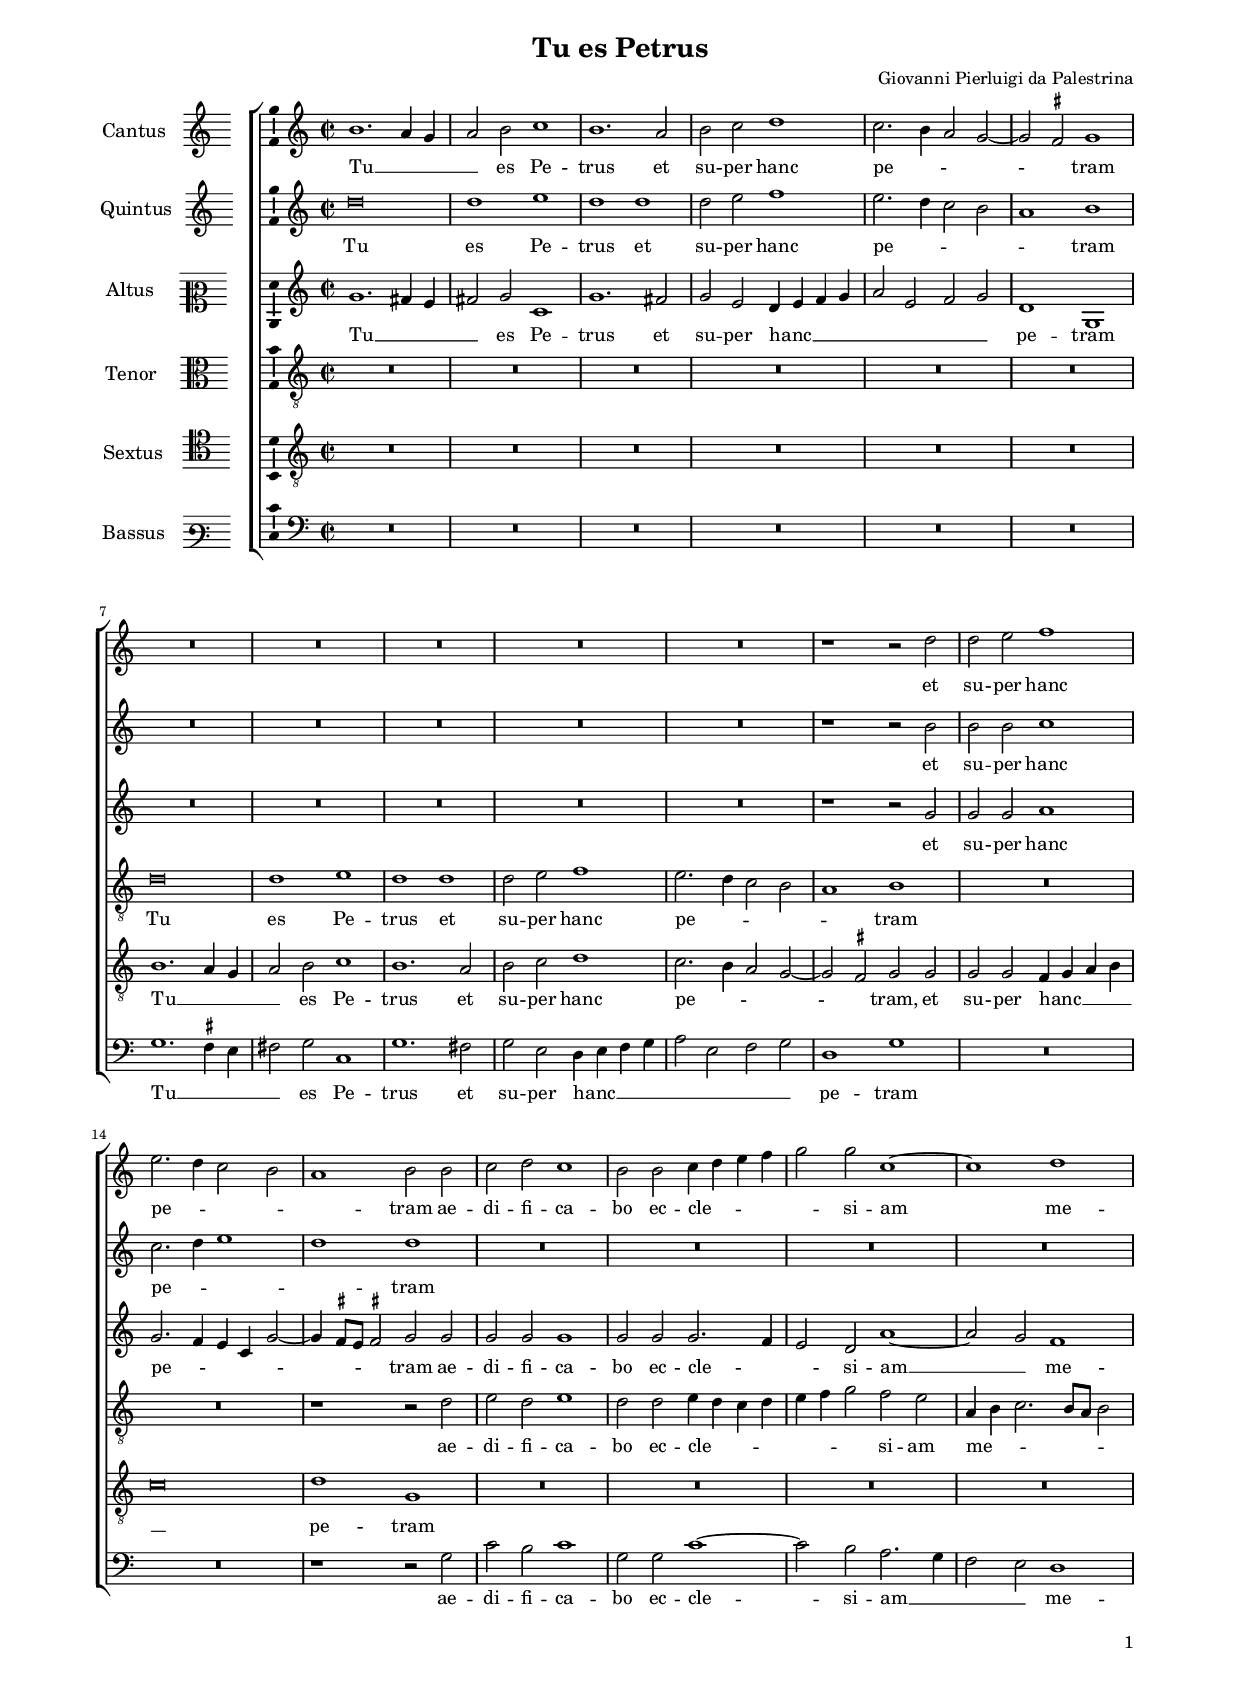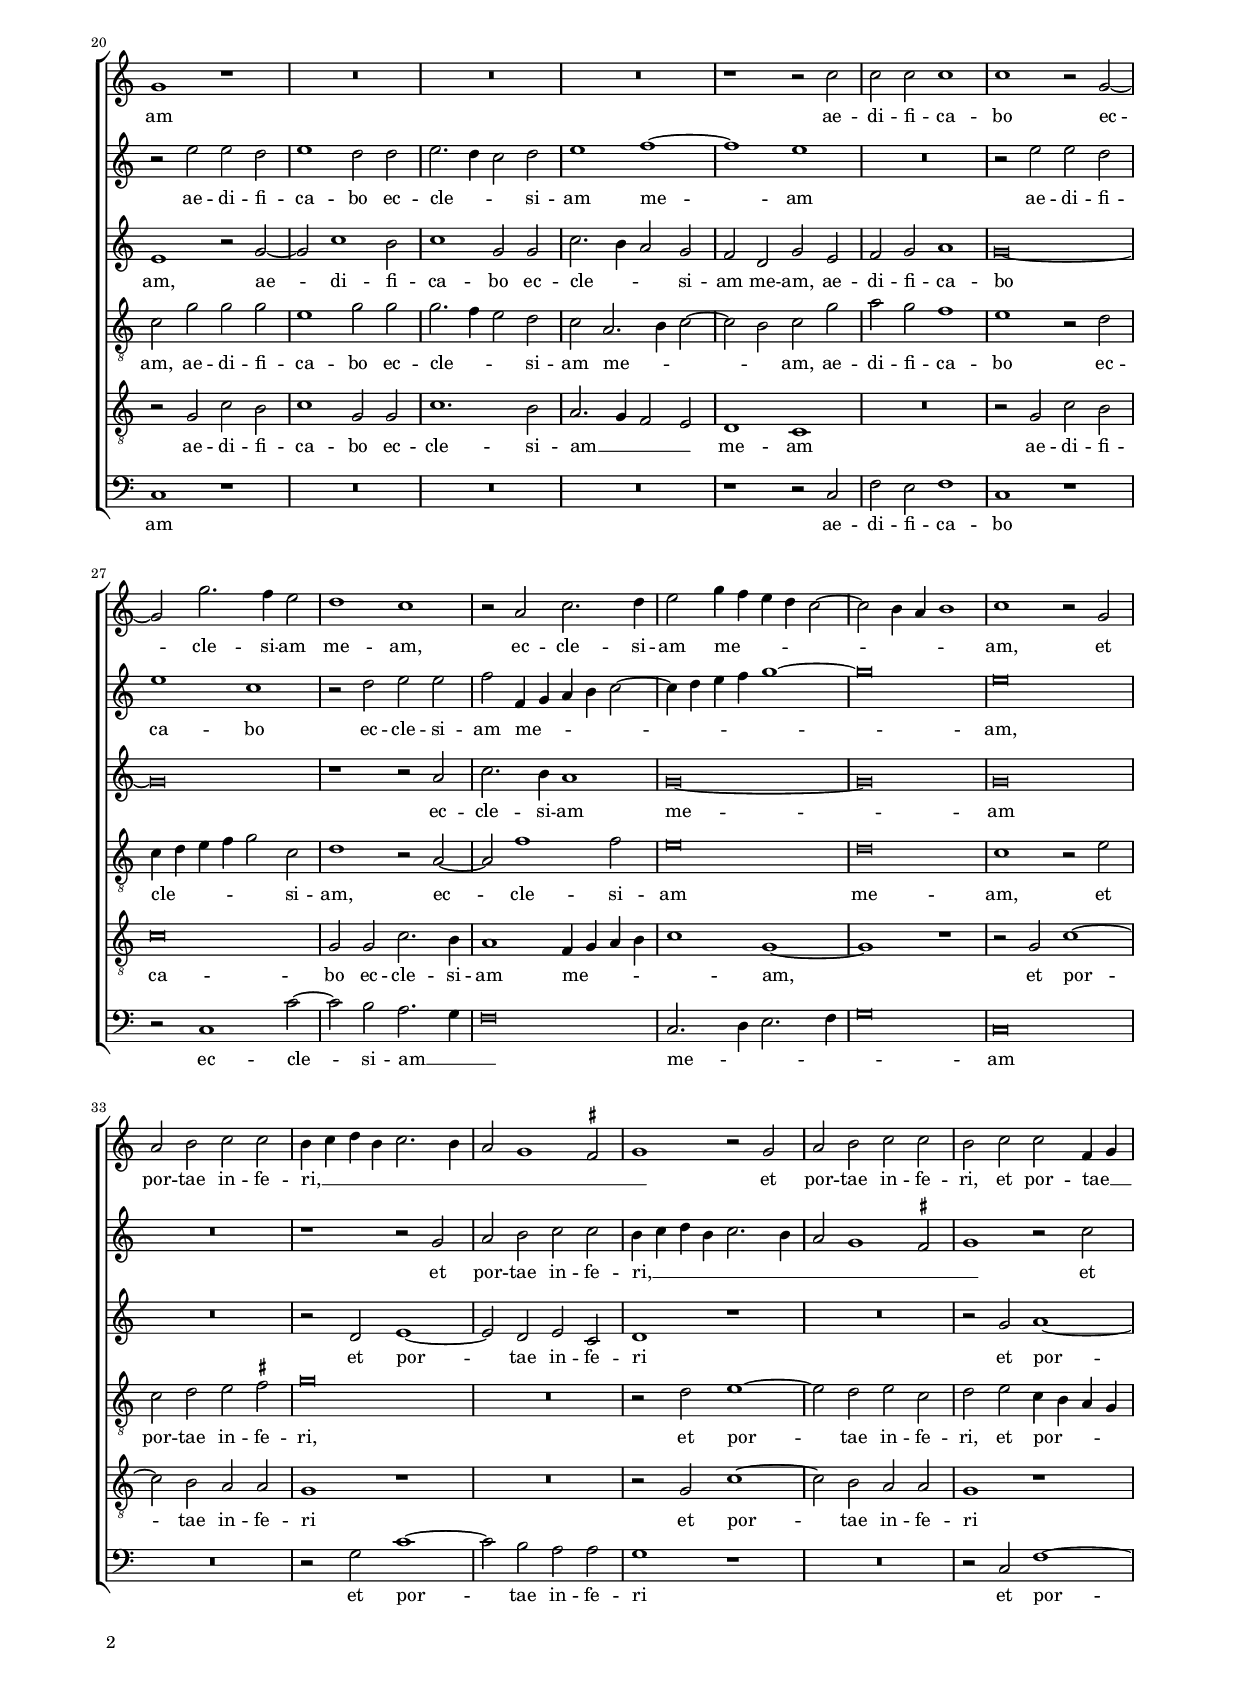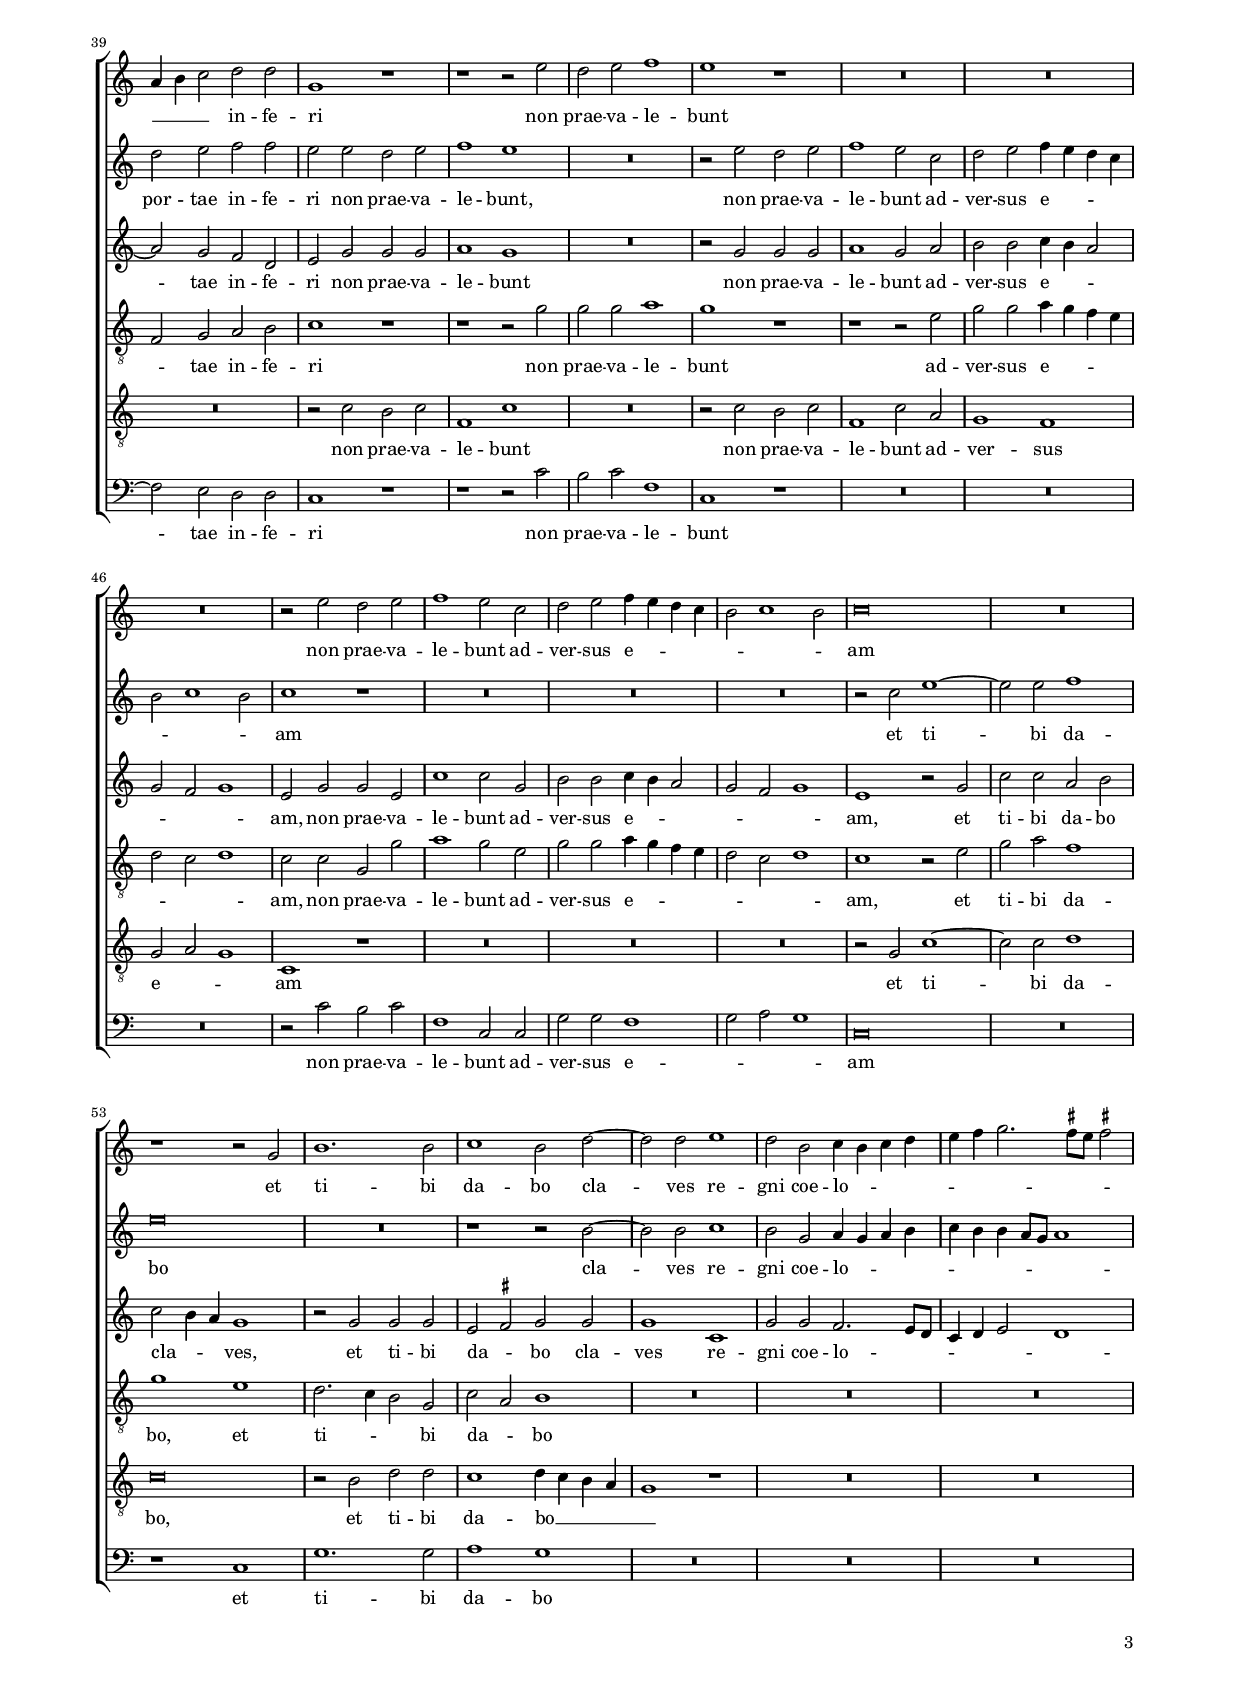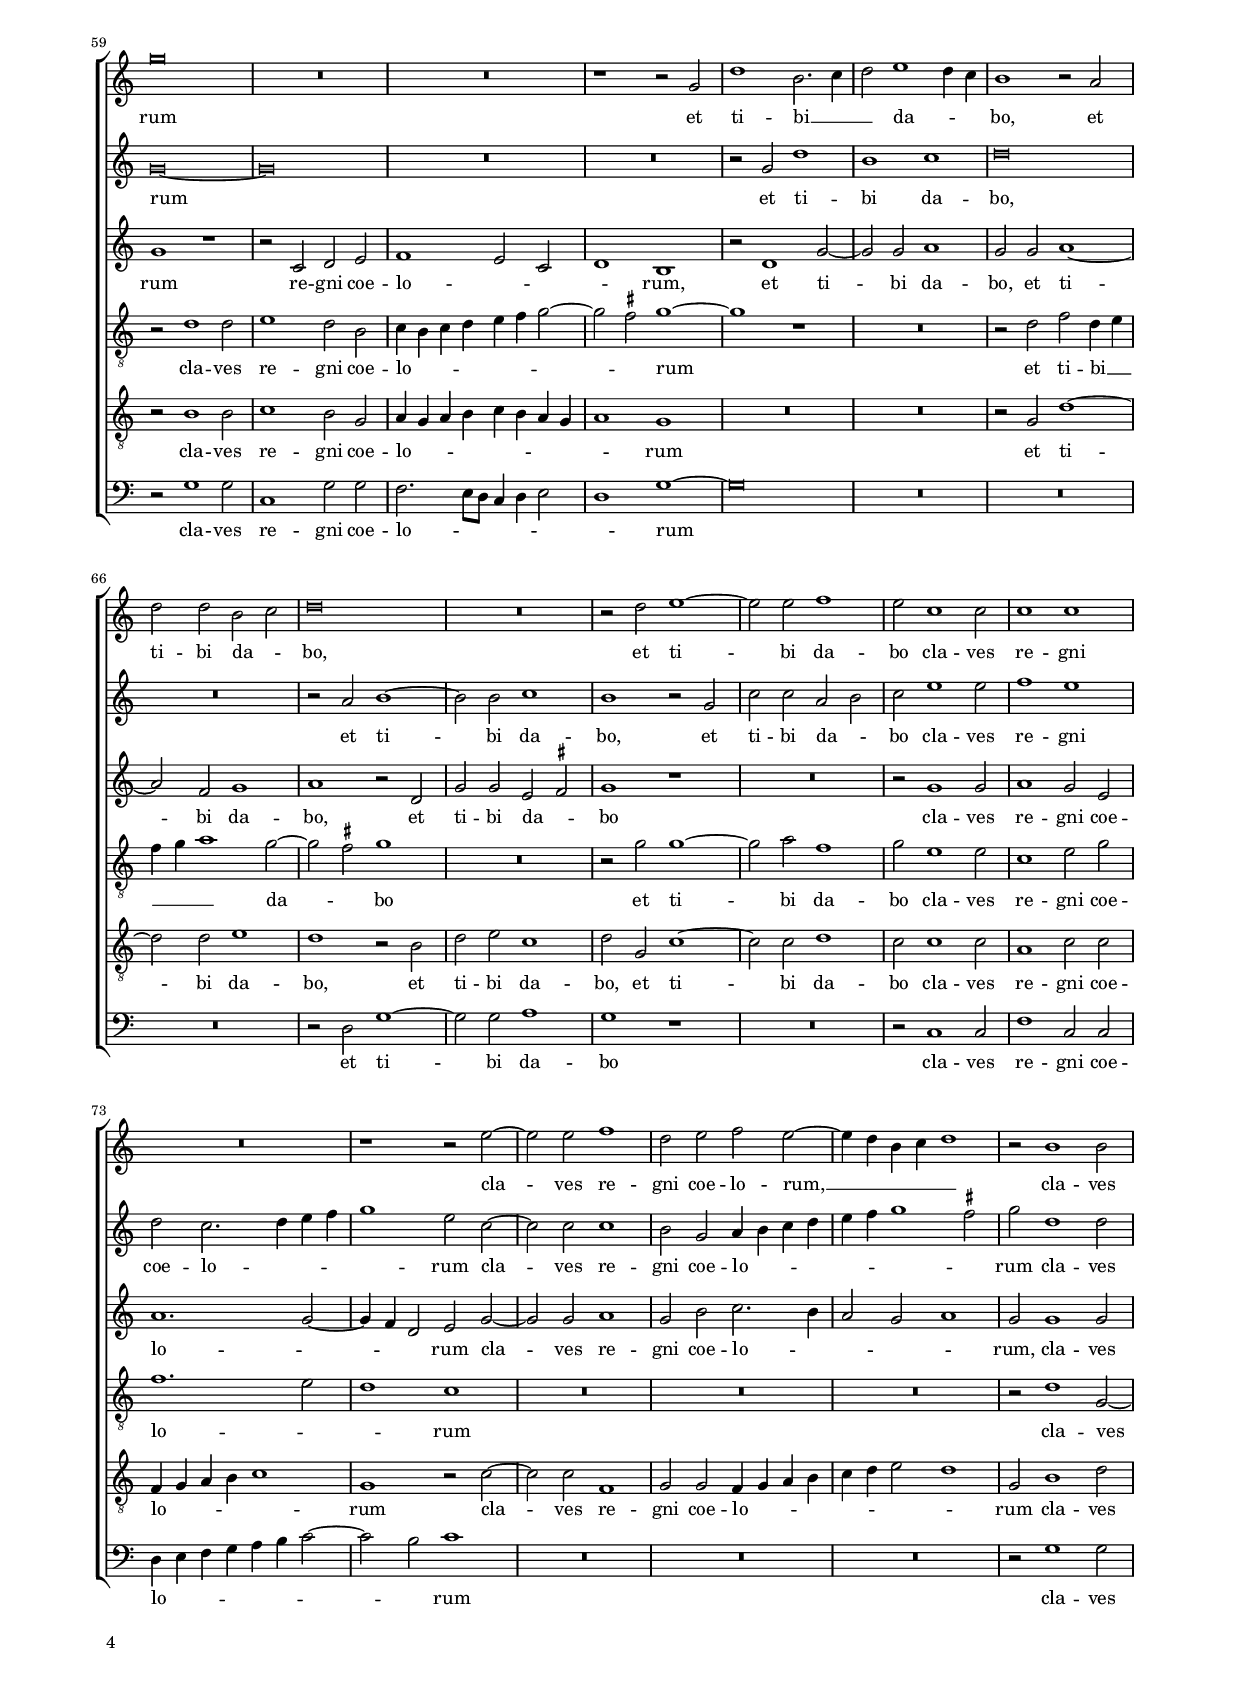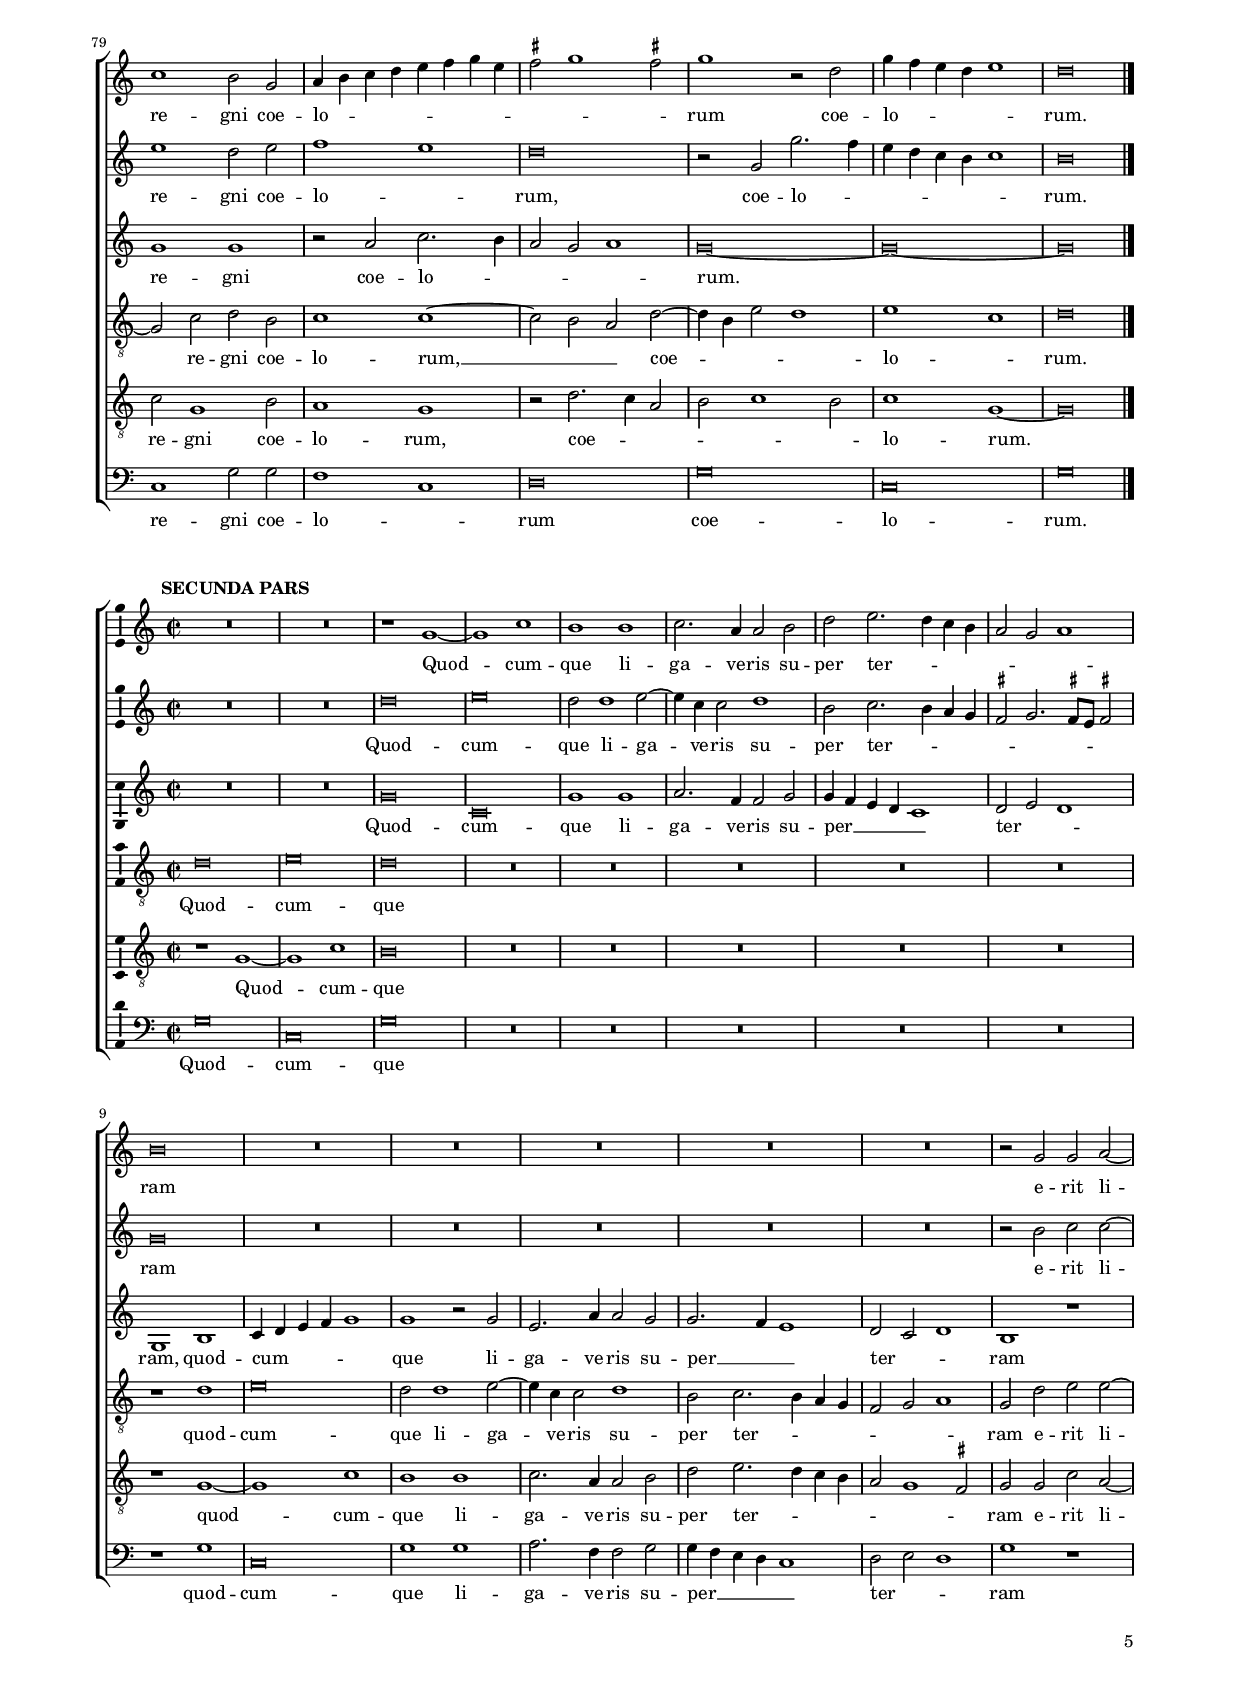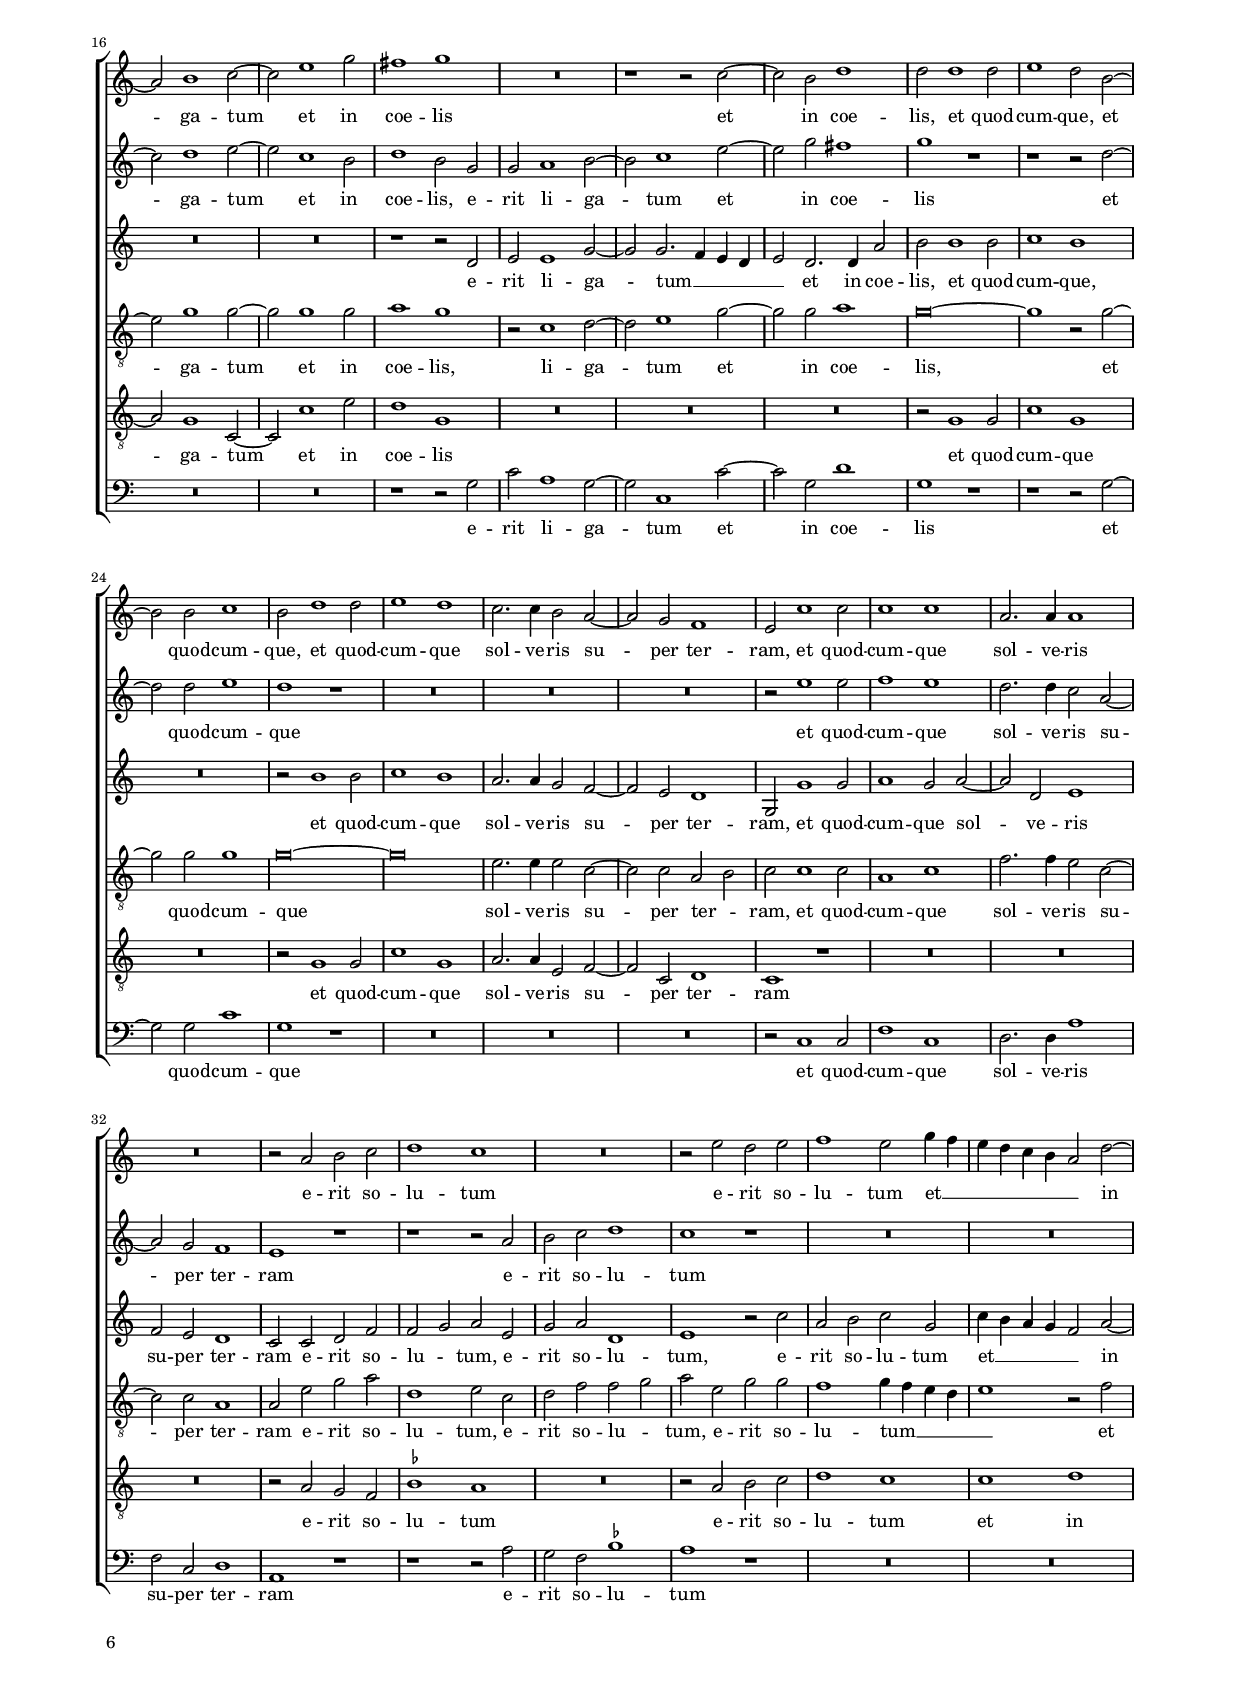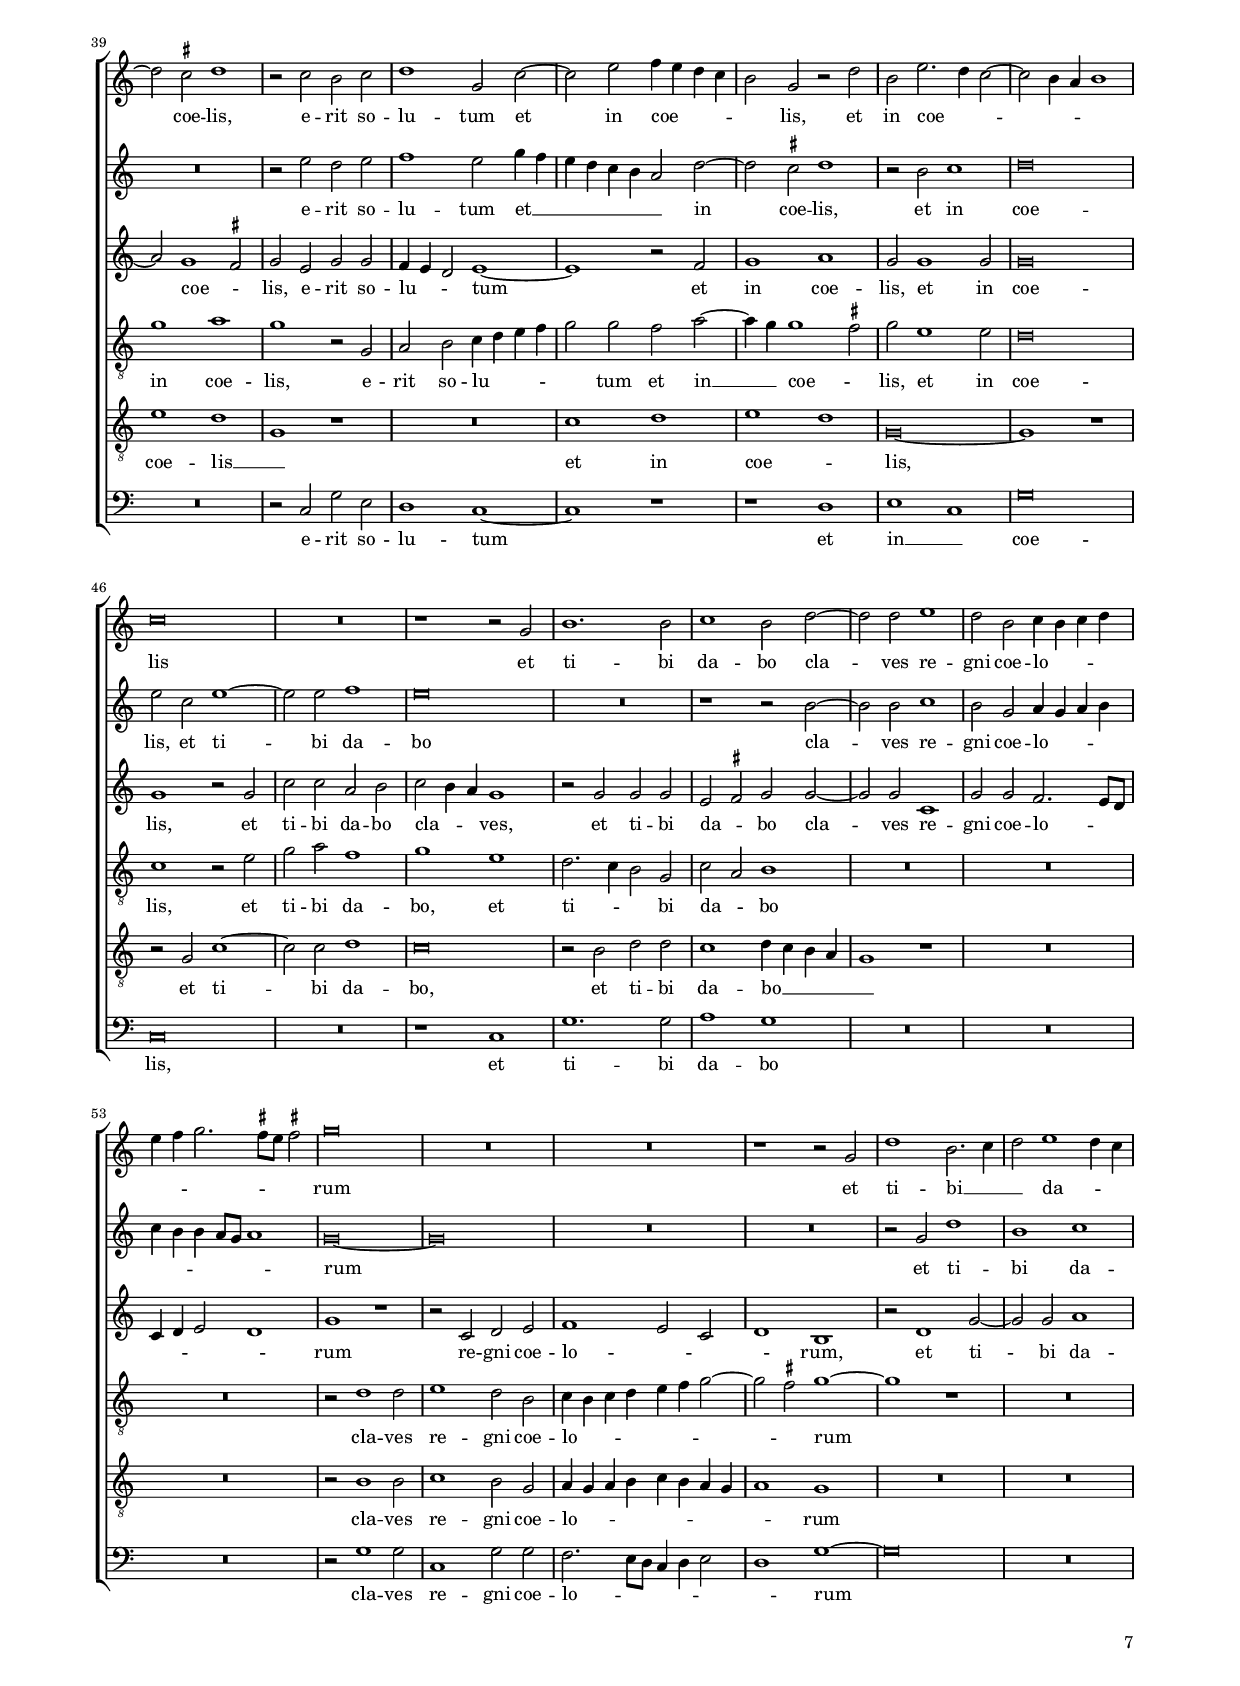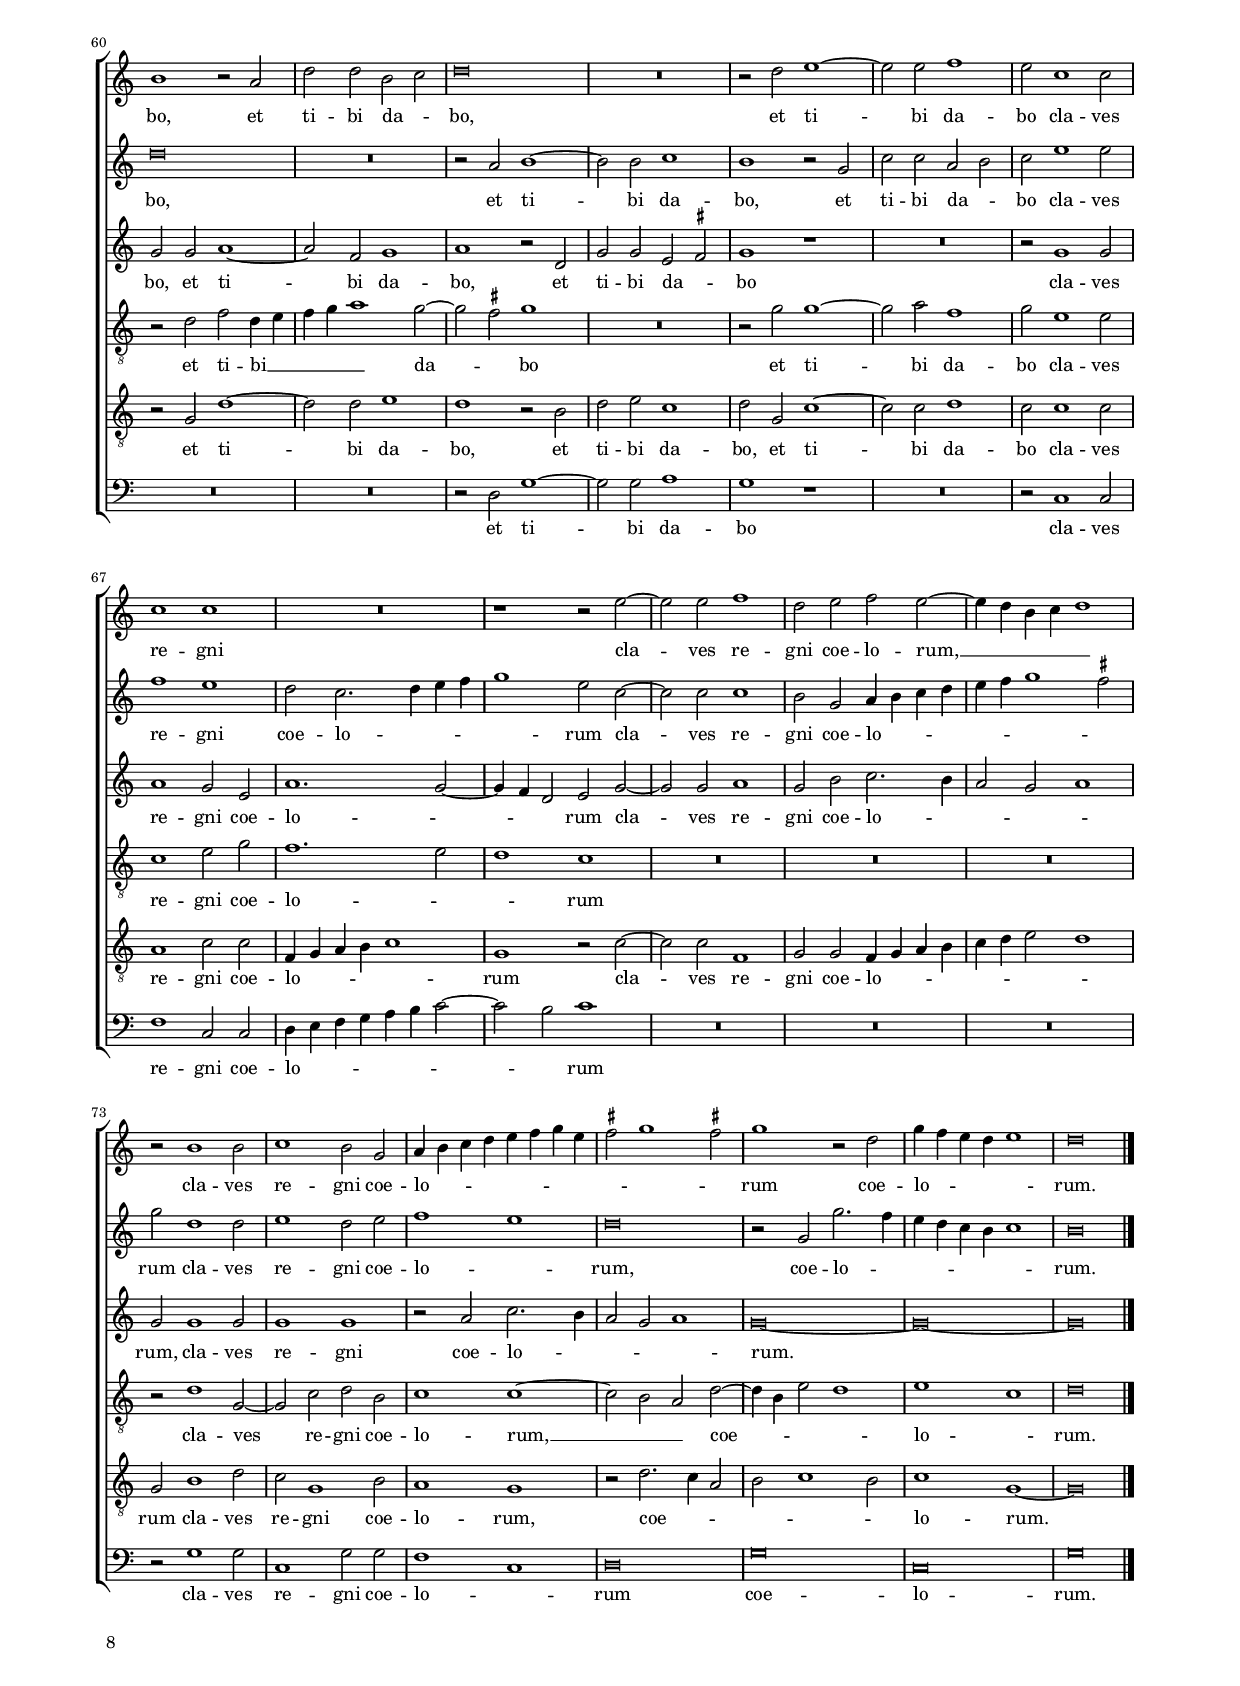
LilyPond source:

\header
{
  title="Tu es Petrus"
  composer="Giovanni Pierluigi da Palestrina"
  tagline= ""
}

\version "2.24.2"
\language deutsch
#(set-global-staff-size 15)
% #(set-default-paper-size "letter")
#(ly:set-option 'point-and-click #f)


	ficta = { \once \set suggestAccidentals = ##t }
	
	forget = #(define-music-function (music) (ly:music?) #{
		\accidentalStyle forget
		$music
		\accidentalStyle default
		#})


\paper
	{
	top-margin = 1.4 \cm
	bottom-margin = 0.9 \cm
	left-margin = 1.8 \cm
	right-margin = 1.8 \cm
	ragged-bottom = ##f
	ragged-last-bottom = ##f
	print-page-number = ##f
	score-system-spacing = #'((basic-distance . 16) (minimum-distance . 13) (padding . 4) (strechability . 250))
	system-system-spacing = #'((basic-distance . 16) (minimum-distance . 13) (padding . 4) (strechability . 250))
	oddFooterMarkup=\markup   \fill-line { "" \fromproperty #'page:page-number-string }
	evenFooterMarkup=\markup  \fill-line { \fromproperty #'page:page-number-string "" }
	last-bottom-spacing = #'((basic-distance . 12) (minimum-distance . 7) (padding . 4))
	systems-per-page = 3
%	page-count = 6
%	min-systems-per-page = 3
	}

global = {
	\key c \major
	\time 2/2 \set Score.measureLength = #(ly:make-moment 2/1)
	\set Score.tempoHideNote = ##t
	\tempo 2 = 90
	\skip 1*2*84 \bar "|."
	}


incipitcantus = \markup { \score {
	{
	\set Staff.instrumentName = \markup { \fontsize #1 "Cantus" }
	\key c \major
	\clef violin
	s4 \bar ""
	}
	\layout  {
	raggedright = ##t
	indent = 1.6 \cm
	line-width = 2.4 \cm
	\context { \Staff \remove Time_signature_engraver }
	\override Staff.Clef.Y-extent = #'(0 . 0)
	}} \hspace #1 }


incipitsextus = \markup { \score {
	{
	\set Staff.instrumentName = \markup { \fontsize #1 "Quintus" }
	\key c \major
	\clef violin
	s4 \bar ""
	}
	\layout  {
	raggedright = ##t
	indent = 1.6 \cm
	line-width = 2.4 \cm
	\context { \Staff \remove Time_signature_engraver }
	\override Staff.Clef.Y-extent = #'(0 . 0)
	}} \hspace #1 }
	 
	 
incipitaltus = \markup { \score {
	{
	\set Staff.instrumentName = \markup { \fontsize #1 "Altus" }
	\key c \major
	\clef mezzosoprano
	s4 \bar ""
	}
	\layout  {
	raggedright = ##t
	indent = 1.6 \cm
	line-width = 2.4 \cm
	\context { \Staff \remove Time_signature_engraver }
	\override Staff.Clef.Y-extent = #'(0 . 0)
	}} \hspace #1 }


incipittenor = \markup { \score {
	{
	\set Staff.instrumentName = \markup { \fontsize #1 "Tenor" }
	\key c \major
	\clef alto
	s4 \bar ""
	}
	\layout  {
	raggedright = ##t
	indent = 1.6 \cm
	line-width = 2.4 \cm
	\context { \Staff \remove Time_signature_engraver }
	\override Staff.Clef.Y-extent = #'(0 . 0)
	}} \hspace #1 }
	 
	 
incipitquintus = \markup { \score {
	{
	\set Staff.instrumentName = \markup { \fontsize #1 "Sextus" }
	\key c \major
	\clef tenor
	s4 \bar ""
	}
	\layout  {
	raggedright = ##t
	indent = 1.6 \cm
	line-width = 2.4 \cm
	\context { \Staff \remove Time_signature_engraver }
	\override Staff.Clef.Y-extent = #'(0 . 0)
	}} \hspace #1 }
	 
	 
incipitbassus = \markup { \score {
	{
	\set Staff.instrumentName = \markup { \fontsize #1 "Bassus" }
	\key c \major
	\clef varbaritone
	s4 \bar ""
	}
	\layout  {
	raggedright = ##t
	indent = 1.6 \cm
	line-width = 2.4 \cm
	\context { \Staff \remove Time_signature_engraver }
	\override Staff.Clef.Y-extent = #'(0 . 0)
	}} \hspace #1 }


cantus =  \relative c''
	{
	h1. a4 g
	a2 h c1
	h1. a2
	h2 c d1
%5
	c2. h4 a2 g~ |
	g2 \ficta fis g1
	R\breve
	R\breve
	R\breve
%10
	R\breve |
	R\breve
	r1 r2 d'
	d2 e f1
	e2. d4 c2 h
%15
	a1 h2 h |
	c2 d c1
	h2 h c4 d e f
	g2 g c,1~
	c1 d
%20
	g,1 r |
	R\breve
	R\breve
	R\breve
	r1 r2 c
%25
	c2 c c1 |
	c1 r2 g~
	g2 g'2. f4 e2
	d1 c
	r2 a c2. d4
%30
	e2 g4 f e d c2~ |
	c2 h4 a h1
	c1 r2 g
	a2 h c c
	h4 c d h c2. h4
%35
	a2 g1 \ficta fis2 |
	g1 r2 g
	a2 h c c
	h2 c c f,4 g
	a4 h c2 d d
%40
	g,1 r |
	r1 r2 e'
	d2 e f1
	e1 r
	R\breve
%45
	R\breve |
	R\breve
	r2 e d e
	f1 e2 c
	d2 e f4 e d c
%50
	h2 c1 h2 |
	c\breve
	R\breve
	r1 r2 g
	h1. h2
%55
	c1 h2 d~ |
	d2 d e1
	d2 h c4 h c d
	e4 f g2. \ficta fis8 e \ficta fis!2
	g\breve
%60
	R\breve |
	R\breve
	r1 r2 g,
	d'1 h2. c4
	d2 e1 d4 c
%65
	h1 r2 a |
	d2 d h c
	d\breve
	R\breve
	r2 d e1~
%70
	e2 e f1 |
	e2 c1 c2
	c1 c
	R\breve
	r1 r2 e~
%75
	e2 e f1 |
	d2 e f e~
	e4 d h c d1
	r2 h1 h2
	c1 h2 g
%80
	a4 h c d e f g e |
	\ficta fis2 g1 \ficta fis!2
	g1 r2 d
	g4 f e d e1
	d\breve |
	}


sextus = \relative c''
	{
	d\breve
	d1 e
	d1 d
	d2 e f1
%5
	e2. d4 c2 h |
	a1 h
	R\breve
	R\breve
	R\breve
%10
	R\breve |
	R\breve
	r1 r2 h
	h2 h c1
	c2. d4 e1
%15
	d1 d |
	R\breve
	R\breve
	R\breve
	R\breve
%20
	r2 e e d |
	e1 d2 d
	e2. d4 c2 d
	e1 f~
	f1 e
%25
	R\breve |
	r2 e e d
	e1 c
	r2 d e e
	f2 f,4 g a h c2~
%30
	c4 d e f g1~ |
	g\breve
	e\breve	
	R\breve
	r1 r2 g,
%35
	a2 h c c |
	h4 c d h c2. h4
	a2 g1 \ficta fis2
	g1 r2 c
	d2 e f f
%40
	e2 e d e |
	f1 e
	R\breve
	r2 e d e
	f1 e2 c
%45
	d2 e f4 e d c |
	h2 c1 h2
	c1 r
	R\breve
	R\breve
%50
	R\breve |
	r2 c e1~
	e2 e f1
	e\breve
	R\breve
%55
	r1 r2 h~ |
	h2 h c1
	h2 g a4 g a h
	c4 h h a8 g a1
	g\breve~
%60
	g\breve |
	R\breve
	R\breve
	r2 g d'1
	h1 c
%65
	d\breve |
	R\breve
	r2 a h1~
	h2 h c1
	h1 r2 g
%70
	c2 c a h |
	c2 e1 e2
	f1 e
	d2 c2. d4 e f
	g1 e2 c~
%75
	c2 c c1 |
	h2 g a4 h c d
	e4 f g1 \ficta fis2
	g2 d1 d2
	e1 d2 e
%80
	f1 e |
	d\breve
	r2 g, g'2. f4
	e4 d c h c1
	h\breve |
	}


altus =  \relative c'
	{
	g'1. fis4 e
	fis2 g c,1
	g'1. fis2
	g2 e d4 e f g
%5
	a2 e f g |
	d1 g,
	R\breve
	R\breve
	R\breve
%10
	R\breve |
	R\breve
	r1 r2 g'
	g2 g a1
	g2. f4 e c g'2~
%15
	g4 \ficta fis8 e \ficta fis!2 g g |
	g2 g g1
	g2 g g2. f4
	e2 d a'1~
	a2 g f1
%20
	e1 r2 g~ |
	g2 c1 h2
	c1 g2 g
	c2. h4 a2 g
	f2 d g e
%25
	f2 g a1 |
	g\breve~
	g\breve
	r1 r2 a
	c2. h4 a1
%30
	g\breve~ |
	g\breve
	g\breve
	R\breve
	r2 d e1~
%35
	e2 d e c |
	d1 r
	R\breve
	r2 g a1~
	a2 g f d
%40
	e2 g g g |
	a1 g
	R\breve
	r2 g g g
	a1 g2 a
%45
	h2 h c4 h a2 |
	g2 f g1
	e2 g g e
	c'1 c2 g
	h2 h c4 h a2
%50
	g2 f g1 |
	e1 r2 g
	c2 c a h
	c2 h4 a g1
	r2 g g g
%55
	e2 \ficta fis g2 g |
	g1 c,
	g'2 g f2. e8 d
	c4 d e2 d1
	g1 r
%60
	r2 c, d e |
	f1 e2 c
	d1 h
	r2 d1 g2~
	g2 g a1
%65
	g2 g a1~ |
	a2 f g1
	a1 r2 d,
	g2 g e \ficta fis
	g1 r
%70
	R\breve |
	r2 g1 g2
	a1 g2 e
	a1. g2~
	g4 f d2 e g~
%75
	g2 g a1 |
	g2 h c2. h4
	a2 g a1
	g2 g1 g2
	g1 g
%80
	r2 a c2. h4 |
	a2 g a1
	g\breve~
	g\breve~
	g\breve |
	}


tenor =  \relative c'
	{
	R\breve
	R\breve
	R\breve
	R\breve
%5
	R\breve |
	R\breve
	d\breve
	d1 e
	d1 d
%10
	d2 e f1 |
	e2. d4 c2 h
	a1 h
	R\breve
	R\breve
%15
	r1 r2 d |
	e2 d e1
	d2 d e4 d c d
	e4 f g2 f e
	a,4 h c2. h8 a h2
%20
	c2 g' g g |
	e1 g2 g
	g2. f4 e2 d
	c2 a2. h4 c2~
	c2 h c g'
%25
	a2 g f1 |
	e1 r2 d
	c4 d e f g2 c,
	d1 r2 a~
	a2 f'1 f2
%30
	e\breve |
	d\breve
	c1 r2 e
	c2 d e \ficta fis
	g\breve
%35
	R\breve |
	r2 d e1~
	e2 d e c
	d2 e c4 h a g
	f2 g a h
%40
	c1 r |
	r1 r2 g'
	g2 g a1
	g1 r
	r1 r2 e
%45
	g2 g a4 g f e |
	d2 c d1
	c2 c g g'
	a1 g2 e
	g2 g a4 g f e
%50
	d2 c d1 |
	c1 r2 e
	g2 a f1
	g1 e
	d2. c4 h2 g
%55
	c2 a h1 |
	R\breve
	R\breve
	R\breve
	r2 d1 d2
%60
	e1 d2 h |
	c4 h c d e f g2~
	g2 \ficta fis g1~
	g1 r
	R\breve
%65
	r2 d f d4 e |
	f4 g a1 g2~
	g2 \ficta fis g1
	R\breve
	r2 g g1~
%70
	g2 a f1 |
	g2 e1 e2
	c1 e2 g
	f1. e2
	d1 c
%75
	R\breve |
	R\breve
	R\breve
	r2 d1 g,2~
	g2 c d h
%80
	c1 c~ |
	c2 h a d~
	d4 h e2 d1
	e1 c
	d\breve |
	}


quintus  =  \relative c'
	{
	R\breve
	R\breve
	R\breve
	R\breve
%5
	R\breve |
	R\breve
	h1. a4 g
	a2 h c1
	h1. a2
%10
	h2 c d1 |
	c2. h4 a2 g~
	g2 \ficta fis g g
	g2 g f4 g a h
	c\breve
%15
	d1 g, |
	R\breve
	R\breve
	R\breve
	R\breve
%20
	r2 g c h |
	c1 g2 g
	c1. h2
	a2. g4 f2 e
	d1 c
%25
	R\breve |
	r2 g' c h
	c\breve
	g2 g c2. h4
	a1 f4 g a h
%30
	c1 g~ |
	g1 r
	r2 g c1~
	c2 h a a
	g1 r
%35
	R\breve |
	r2 g c1~
	c2 h a a
	g1 r
	R\breve
%40
	r2 c h c |
	f,1 c'
	R\breve
	r2 c h c
	f,1 c'2 a
%45
	g1 f |
	g2 a g1
	c,1 r
	R\breve
	R\breve
%50
	R\breve |
	r2 g' c1~
	c2 c d1
	c\breve
	r2 h d d
%55
	c1 d4 c h a |
	g1 r
	R\breve
	R\breve
	r2 h1 h2
%60
	c1 h2 g |
	a4 g a h c h a g
	a1 g
	R\breve
	R\breve
%65
	r2 g d'1~ |
	d2 d e1
	d1 r2 h
	d2 e c1
	d2 g, c1~
%70
	c2 c d1 |
	c2 c1 c2
	a1 c2 c
	f,4 g a h c1
	g1 r2 c~
%75
	c2 c f,1 |
	g2 g f4 g a h
	c4 d e2 d1
	g,2 h1 d2
	c2 g1 h2
%80
	a1 g |
	r2 d'2. c4 a2
	h2 c1 h2
	c1 g~
	g\breve |
	}


bassus  =  \relative c
	{
	R\breve
	R\breve
	R\breve
	R\breve
%5
	R\breve |
	R\breve
	g'1. \ficta fis4 e
	fis2 g c,1
	g'1. fis2
%10
	g2 e d4 e f g |
	a2 e f g
	d1 g
	R\breve
	R\breve
%15
	r1 r2 g |
	c2 h c1
	g2 g c1~
	c2 h a2. g4
	f2 e d1
%20
	c1 r |
	R\breve
	R\breve
	R\breve
	r1 r2 c
%25
	f2 e f1 |
	c1 r
	r2 c1 c'2~
	c2 h a2. g4
	f\breve
%30
	c2. d4 e2. f4 |
	g\breve
	c,\breve
	R\breve
	r2 g' c1~
%35
	c2 h a a |
	g1 r
	R\breve
	r2 c, f1~
	f2 e d d
%40
	c1 r |
	r1 r2 c'
	h2 c f,1
	c1 r
	R\breve
%45
	R\breve |
	R\breve
	r2 c' h c
	f,1 c2 c
	g'2 g f1
%50
	g2 a g1 |
	c,\breve
	R\breve
	r1 c
	g'1. g2
%55
	a1 g |
	R\breve
	R\breve
	R\breve
	r2 g1 g2
%60
	c,1 g'2 g |
	f2. e8 d c4 d e2
	d1 g~
	g\breve
	R\breve
%65
	R\breve |
	R\breve
	r2 d g1~
	g2 g a1
	g1 r
%70
	R\breve |
	r2 c,1 c2
	f1 c2 c
	d4 e f g a h c2~
	c2 h c1
%75
	R\breve |
	R\breve
	R\breve
	r2 g1 g2
	c,1 g'2 g
%80
	f1 c |
	d\breve
	g\breve
	c,\breve
	g'\breve |
	}


lyricscantus = \lyricmode {
	Tu __ _ _ _ es Pe -- trus
	et su -- per hanc pe -- _ _ _ _ tram
	et su -- per hanc pe -- _ _ _ _ tram
	ae -- di -- fi -- ca -- bo ec -- cle -- _ _ _ _ si -- am me -- am
	ae -- di -- fi -- ca -- bo ec -- cle -- si -- am me -- am,
	ec -- cle -- si -- am me -- _ _ _ _ _ _ _ am,
	et por -- tae in -- fe -- ri, __ _ _ _ _ _ _ _ _ _
	et por -- tae in -- fe -- ri,
	et por -- tae __ _ _ _ _ in -- fe -- ri
	non prae -- va -- le -- bunt
	non prae -- va -- le -- bunt
	ad -- ver -- sus e -- _ _ _ _ _ _ am
	et ti -- bi da -- bo cla -- ves re -- gni coe -- lo -- _ _ _ _ _ _ _ _ _ rum
	et ti -- bi __ _ _ da -- _ _ bo,
	et ti -- bi da -- _ bo,
	et ti -- bi da -- bo
	cla -- ves re -- gni
	cla -- ves re -- gni coe -- lo -- rum, __ _ _ _ _
	cla -- ves re -- gni coe -- lo -- _ _ _ _ _ _ _ _ _ _ rum
	coe -- lo -- _ _ _ _ rum.
	}


lyricssextus = \lyricmode {
	Tu es Pe -- trus
	et su -- per hanc pe -- _ _ _ _ tram
	et su -- per hanc pe -- _ _ _ tram
	ae -- di -- fi -- ca -- bo ec -- cle -- _ _ si -- am me -- am
	ae -- di -- fi -- ca -- bo ec -- cle -- si -- am me -- _ _ _ _ _ _ _ _ am,
	et por -- tae in -- fe -- ri, __ _ _ _ _ _ _ _ _ _
	et por -- tae in -- fe -- ri
	non prae -- va -- le -- bunt,
	non prae -- va -- le -- bunt
	ad -- ver -- sus e -- _ _ _ _ _ _ am
	et ti -- bi da -- bo cla -- ves re -- gni coe -- lo -- _ _ _ _ _ _ _ _ _ rum
	et ti -- bi da -- bo,
	et ti -- bi da -- bo,
	et ti -- bi da -- _ bo
	cla -- ves re -- gni coe -- lo -- _ _ _ _ rum
	cla -- ves re -- gni coe -- lo -- _ _ _ _ _ _ _ rum
	cla -- ves re -- gni coe -- lo -- _ rum,
	coe -- lo -- _ _ _ _ _ _ rum.
	}
	
	
lyricsaltus = \lyricmode {
	Tu __ _ _ _ es Pe -- trus
	et su -- per hanc __ _ _ _ _ _ _ _ pe -- tram
	et su -- per hanc pe -- _ _ _ _ _ _ _ tram
	ae -- di -- fi -- ca -- bo ec -- cle -- _ _ si -- am __ _ me -- am,
	ae -- di -- fi -- ca -- bo ec -- cle -- _ _ si -- am me -- am,
	ae -- di -- fi -- ca -- bo
	ec -- cle -- si -- am me -- am
	et por -- tae in -- fe -- ri
	et por -- tae in -- fe -- ri
	non prae -- va -- le -- bunt
	non prae -- va -- le -- bunt
	ad -- ver -- sus e -- _ _ _ _ _ am,
	non prae -- va -- le -- bunt
	ad -- ver -- sus e -- _ _ _ _ _ am,
	et ti -- bi da -- bo cla -- _ _ ves,
	et ti -- bi da -- _ bo
	cla -- ves re -- gni coe -- lo -- _ _ _ _ _ _ rum
	re -- gni coe -- lo -- _ _ _ rum,
	et ti -- bi da -- bo,
	et ti -- bi da -- bo,
	et ti -- bi da -- _ bo
	cla -- ves re -- gni coe -- lo -- _ _ _ rum
	cla -- ves re -- gni coe -- lo -- _ _ _ _ rum,
	cla -- ves re -- gni coe -- lo -- _ _ _ _ rum.
	}


lyricstenor = \lyricmode {
	Tu es Pe -- trus
	et su -- per hanc pe -- _ _ _ _ tram
	ae -- di -- fi -- ca -- bo ec -- cle -- _ _ _ _ _ _ si -- am me -- _ _ _ _ _ am,
	ae -- di -- fi -- ca -- bo ec -- cle -- _ _ si -- am me -- _ _ _ am,
	ae -- di -- fi -- ca -- bo ec -- cle -- _ _ _ _ si -- am,
	ec -- cle -- si -- am me -- am,
	et por -- tae in -- fe -- ri,
	et por -- tae in -- fe -- ri,
	et por -- _ _ _ _ tae in -- fe -- ri
	non prae -- va -- le -- bunt
	ad -- ver -- sus e -- _ _ _ _ _ _ am,
	non prae -- va -- le -- bunt
	ad -- ver -- sus e -- _ _ _ _ _ _ am,
	et ti -- bi da -- bo,
	et ti -- _ _ bi da -- _ bo
	cla -- ves re -- gni coe -- lo -- _ _ _ _ _ _ _ rum
	et ti -- bi __ _ _ _ _ da -- _ bo
	et ti -- bi da -- bo
	cla -- ves re -- gni coe -- lo -- _ _ rum
	cla -- ves re -- gni coe -- lo -- rum, __ _ _
	coe -- _ _ _ lo -- _ rum.
	}


lyricsquintus = \lyricmode {
	Tu __ _ _ _ es Pe -- trus
	et su -- per hanc pe -- _ _ _ _ tram,
	et su -- per hanc __ _ _ _ _ pe -- tram
	ae -- di -- fi -- ca -- bo ec -- cle -- si -- am __ _ _ _ me -- am
	ae -- di -- fi -- ca -- bo ec -- cle -- si -- am me -- _ _ _ _ am,
	et por -- tae in -- fe -- ri
	et por -- tae in -- fe -- ri
	non prae -- va -- le -- bunt
	non prae -- va -- le -- bunt
	ad -- ver -- sus e -- _ _ am
	et ti -- bi da -- bo,
	et ti -- bi da -- bo __ _ _ _ _
	cla -- ves re -- gni coe -- lo -- _ _ _ _ _ _ _ _ rum
	et ti -- bi da -- bo,
	et ti -- bi da -- bo,
	et ti -- bi da -- bo
	cla -- ves re -- gni coe -- lo -- _ _ _ _ rum
	cla -- ves re -- gni coe -- lo -- _ _ _ _ _ _ _ rum
	cla -- ves re -- gni coe -- lo -- rum,
	coe -- _ _ _ _ _ lo -- rum.
	}


lyricsbassus = \lyricmode {
	Tu __ _ _ _ es Pe -- trus
	et su -- per hanc __ _ _ _ _ _ _ _ pe -- tram
	ae -- di -- fi -- ca -- bo ec -- cle -- si -- am __ _ _ _ me -- am
	ae -- di -- fi -- ca -- bo ec -- cle -- si -- am __ _ _ me -- _ _ _ _ am
	et por -- tae in -- fe -- ri
	et por -- tae in -- fe -- ri
	non prae -- va -- le -- bunt
	non prae -- va -- le -- bunt
	ad -- ver -- sus e -- _ _ _ am
	et ti -- bi da -- bo cla -- ves re -- gni coe -- lo -- _ _ _ _ _ _ rum
	et ti -- bi da -- bo
	cla -- ves re -- gni coe -- lo -- _ _ _ _ _ _ _ rum
	cla -- ves re -- gni coe -- lo -- _ rum
	coe -- lo -- rum.
	}


\score
{  
	\transpose c c {
	\new ChoirStaff \with { \override StaffGrouper.staff-staff-spacing.basic-distance = #12 }
	<<

	\new Staff << \global
	\new Voice="v1" {
		\set Staff.instrumentName=\incipitcantus
		\set Staff.midiInstrument = "reed organ"
		\clef violin
		\cantus }
	\new Lyrics \lyricsto "v1" {\lyricscantus }
	>>


	\new Staff << \global
	\new Voice="v6" {
		\set Staff.instrumentName=\incipitsextus
		\set Staff.midiInstrument = "reed organ"
		\clef violin 
		\sextus}
	\new Lyrics \lyricsto "v6" {\lyricssextus }
	>>


	\new Staff << \global
	\new Voice="v2" {
		\set Staff.instrumentName=\incipitaltus
		\set Staff.midiInstrument = "reed organ"
		\clef violin % "G_8"
		\altus}
	\new Lyrics \lyricsto "v2" {\lyricsaltus }
	>>


	\new Staff << \global
	\new Voice="v3" {
		\set Staff.instrumentName=\incipittenor
		\set Staff.midiInstrument = "reed organ"
		\clef "G_8"
		\tenor }
	\new Lyrics \lyricsto "v3" {\lyricstenor }
	>>


	\new Staff << \global
	\new Voice="v5" {
		\set Staff.instrumentName=\incipitquintus
		\set Staff.midiInstrument = "reed organ"
		\clef "G_8"
		\quintus}
	\new Lyrics \lyricsto "v5" {\lyricsquintus }
	>>


	\new Staff << \global
	\new Voice="v4" {
		\set Staff.instrumentName=\incipitbassus
		\set Staff.midiInstrument = "reed organ"
		\clef "bass" 
		\bassus }
	\new Lyrics \lyricsto "v4" {\lyricsbassus}
	>>

	>>
	} % transpose

	\layout
	{
	indent = 2.6 \cm
%	\context { \Lyrics \override VerticalAxisGroup.nonstaff-relatedstaff-spacing.padding = #2 }
%	\context { \Lyrics \override LyricText.font-size = #1 }	
	\context { \Staff \consists Ambitus_engraver }
	\context { \Score \override BarNumber.padding = #2 }
	\context { \Voice \override NoteHead.style = #'baroque }
	}

\midi
	{
	}

}

%%%%%%%%%%%%%%%%%%%%  SECUNDA PARS   %%%%%%%%%%%%%%%%%%%%



global = {
	\key c \major
	\time 2/2 \set Score.measureLength = #(ly:make-moment 2/1)
	\set Score.tempoHideNote = ##t
	\tempo 2 = 90
	%\set Score.barNumberVisibility = #all-bar-numbers-visible \bar ""
	%\set Score.currentBarNumber = #98
	\skip 1*2*79 \bar "|."
	}


cantus =  \relative c''
	{
	R\breve
	R\breve
	r1 g~
	g1 c
%5
	h1 h |
	c2. a4 a2 h
	d2 e2. d4 c h
	a2 g a1
	h\breve
%10
	R\breve |
	R\breve
	R\breve
	R\breve
	R\breve
%15
	r2 g g a~ |
	a2 h1 c2~
	c2 e1 g2
	fis1 g
	R\breve
%20
	r1 r2 c,~ |
	c2 h d1
	d2 d1 d2
	e1 d2 h~
	h2 h c1
%25
	h2 d1 d2 |
	e1 d
	c2. c4 h2 a~
	a2 g f1
	e2 c'1 c2
%30
	c1 c |
	a2. a4 a1
	R\breve
	r2 a h c
	d1 c
%35
	R\breve |
	r2 e d e
	f1 e2 g4 f
	e4 d c h a2 d~
	d2 \ficta cis d1
%40
	r2 c h c |
	d1 g,2 c~
	c2 e f4 e d c
	h2 g r d'
	h2 e2. d4 c2~
%45
	c2 h4 a h1 |
	c\breve
	R\breve
	r1 r2 g
	h1. h2
%50
	c1 h2 d~ |
	d2 d e1
	d2 h c4 h c d
	e4 f g2. \ficta fis8 e \ficta fis!2
	g\breve
%55
	R\breve |
	R\breve
	r1 r2 g,
	d'1 h2. c4
	d2 e1 d4 c
%60
	h1 r2 a |
	d2 d h c
	d\breve
	R\breve
	r2 d e1~
%65
	e2 e f1 |
	e2 c1 c2
	c1 c
	R\breve
	r1 r2 e~
%70
	e2 e f1 |
	d2 e f e~
	e4 d h c d1
	r2 h1 h2
	c1 h2 g
%75
	a4 h c d e f g e |
	\ficta fis2 g1 \ficta fis!2
	g1 r2 d
	g4 f e d e1
	d\breve |
	}


sextus = \relative c''
	{
	R\breve
	R\breve
	d\breve
	e\breve
%5
	d2 d1 e2~ |
	e4 c c2 d1
	h2 c2. h4 a g
	\ficta fis2 g2. \ficta fis!8 e \ficta fis!2
	g\breve
%10
	R\breve |
	R\breve
	R\breve
	R\breve
	R\breve
%15
	r2 h c c~ |
	c2 d1 e2~
	e2 c1 h2
	d1 h2 g
	g2 a1 h2~
%20
	h2 c1 e2~ |
	e2 g fis1
	g1 r
	r1 r2 d~
	d2 d e1
%25
	d1 r |
	R\breve
	R\breve
	R\breve
	r2 e1 e2
%30
	f1 e |
	d2. d4 c2 a~
	a2 g f1
	e1 r
	r1 r2 a
%35
	h2 c d1 |
	c1 r
	R\breve
	R\breve
	R\breve
%40
	r2 e d e |
	f1 e2 g4 f
	e4 d c h a2 d~
	d2 \ficta cis d1
	r2 h c1
%45
	d\breve |
	e2 c e1~
	e2 e f1
	e\breve
	R\breve
%50
	r1 r2 h~ |
	h2 h c1
	h2 g a4 g a h
	c4 h h a8 g a1
	g\breve~
%55
	g\breve |
	R\breve
	R\breve
	r2 g d'1
	h1 c
%60
	d\breve |
	R\breve
	r2 a h1~
	h2 h c1
	h1 r2 g
%65
	c2 c a h |
	c2 e1 e2
	f1 e
	d2 c2. d4 e f
	g1 e2 c~
%70
	c2 c c1 |
	h2 g a4 h c d
	e4 f g1 \ficta fis2
	g2 d1 d2
	e1 d2 e
%75
	f1 e |
	d\breve
	r2 g, g'2. f4
	e4 d c h c1
	h\breve |
	}


altus =  \relative c'
	{
	R\breve
	R\breve
	g'\breve
	c,\breve
%5
	g'1 g |
	a2. f4 f2 g
	g4 f e d c1
	d2 e d1
	g,1 h
%10
	c4 d e f g1 |
	g1 r2 g
	e2. a4 a2 g
	g2. f4 e1
	d2 c d1
%15
	h1 r |
	R\breve
	R\breve
	r1 r2 d
	e2 e1 g2~
%20
	g2 g2. f4 e d |
	e2 d2. d4 a'2
	h2 h1 h2
	c1 h
	R\breve
%25
	r2 h1 h2 |
	c1 h
	a2. a4 g2 f~
	f2 e d1
	g,2 g'1 g2
%30
	a1 g2 a~
	a2 d, e1
	f2 e d1
	c2 c d f
	f2 g a e
%35
	g2 a d,1 |
	e1 r2 c'
	a2 h c g
	c4 h a g f2 a~
	a2 g1 \ficta fis2
%40
	g2 e g g |
	f4 e d2 e1~	
	e1 r2 f
	g1 a
	g2 g1 g2
%45
	g\breve |
	g1 r2 g
	c2 c a h
	c2 h4 a g1
	r2 g g g
%50
	e2 \ficta fis g g~ |
	g2 g c,1
	g'2 g f2. e8 d
	c4 d e2 d1
	g1 r
%55
	r2 c, d e |
	f1 e2 c
	d1 h
	r2 d1 g2~
	g2 g a1
%60
	g2 g a1~ |
	a2 f g1
	a1 r2 d,
	g2 g e \ficta fis
	g1 r
%65
	R\breve |
	r2 g1 g2
	a1 g2 e
	a1. g2~
	g4 f d2 e g~
%70
	g2 g a1 |
	g2 h c2. h4
	a2 g a1
	g2 g1 g2
	g1 g
%75
	r2 a c2. h4 |
	a2 g a1
	g\breve~
	g\breve~
	g\breve |
	}


tenor =  \relative c'
	{
	d\breve
	e\breve
	d\breve
	R\breve
%5
	R\breve |
	R\breve
	R\breve
	R\breve
	r1 d
%10
	e\breve |
	d2 d1 e2~
	e4 c c2 d1
	h2 c2. h4 a4 g
	f2 g a1
%15
	g2 d' e e~ |
	e2 g1 g2~
	g2 g1 g2
	a1 g
	r2 c,1 d2~
%20
	d2 e1 g2~ |
	g2 g a1
	g\breve~
	g1 r2 g~
	g2 g g1
%25
	g\breve~ |
	g\breve 
	e2. e4 e2 c~
	c2 c a h
	c2 c1 c2
	a1 c
%31
	f2. f4 e2 c~ |
	c2 c a1
	a2 e' g a
	d,1 e2 c
	d2 f f g
%36
	a2 e g g |
	f1 g4 f e d
	e1 r2 f
	g1 a
	g1 r2 g,
%41
	a2 h c4 d e f |
	g2 g f a~
	a4 g g1 \ficta fis2
	g2 e1 e2
	d\breve
%46
	c1 r2 e |
	g2 a f1
	g1 e
	d2. c4 h2 g
	c2 a h1
%51
	R\breve |
	R\breve
	R\breve
	r2 d1 d2
	e1 d2 h
%56
	c4 h c d e f g2~ |
	g2 \ficta fis g1~
	g1 r
	R\breve
	r2 d f d4 e
%61
	f4 g a1 g2~ |
	g2 \ficta fis g1
	R\breve
	r2 g g1~
	g2 a f1
%66
	g2 e1 e2 |
	c1 e2 g
	f1. e2
	d1 c
	R\breve
%71
	R\breve |
	R\breve
	r2 d1 g,2~
	g2 c d h
	c1 c~
%76
	c2 h a d~ |
	d4 h e2 d1
	e1 c
	d\breve |
	}


quintus  =  \relative c'
	{
	r1 g~
	g1 c
	h\breve
	R\breve
%5
	R\breve |
	R\breve
	R\breve
	R\breve
	r1 g~
%10
	g1 c |
	h1 h
	c2. a4 a2 h
	d2 e2. d4 c h
	a2 g1 \ficta fis2
%15
	g2 g c a~ |
	a2 g1 c,2~
	c2 c'1 e2
	d1 g,
	R\breve
%20
	R\breve |
	R\breve
	r2 g1 g2
	c1 g
	R\breve
%25
	r2 g1 g2 |
	c1 g
	a2. a4 e2 f~
	f2 c d1
	c1 r
%30
	R\breve |
	R\breve
	R\breve
	r2 a' g f
	\ficta b1 a
%35
	R\breve |
	r2 a h c
	d1 c
	c1 d
	e1 d
%40
	g,1 r |
	R\breve
	c1 d
	e1 d
	g,\breve~
%45
	g1 r |
	r2 g c1~
	c2 c d1
	c\breve
	r2 h d d
%50
	c1 d4 c h a |
	g1 r
	R\breve
	R\breve
	r2 h1 h2
%55
	c1 h2 g |
	a4 g a h c h a g
	a1 g
	R\breve
	R\breve
%60
	r2 g d'1~ |
	d2 d e1
	d1 r2 h
	d2 e c1
	d2 g, c1~
%65
	c2 c d1 |
	c2 c1 c2
	a1 c2 c
	f,4 g a h c1
	g1 r2 c~
%70
	c2 c f,1 |
	g2 g f4 g a h
	c4 d e2 d1
	g,2 h1 d2
	c2 g1 h2
%75
	a1 g |
	r2 d'2. c4 a2
	h2 c1 h2
	c1 g~
	g\breve |
	}


bassus  =  \relative c
	{
	g'\breve
	c,\breve
	g'\breve
	R\breve
%5
	R\breve |
	R\breve
	R\breve
	R\breve
	r1 g
%10
	c,\breve |
	g'1 g
	a2. f4 f2 g
	g4 f e d c1
	d2 e d1
%15
	g1 r |
	R\breve
	R\breve
	r1 r2 g
	c2 a1 g2~
%20
	g2 c,1 c'2~ |
	c2 g d'1
	g,1 r
	r1 r2 g~
	g2 g c1
%25
	g1 r |
	R\breve
	R\breve
	R\breve
	r2 c,1 c2
%30
	f1 c |
	d2. d4 a'1
	f2 c d1
	a1 r
	r1 r2 a'
%35
	g2 f \ficta b1 |
	a1 r
	R\breve
	R\breve
	R\breve
%40
	r2 c, g' e |
	d1 c~
	c1 r
	r1 d
	e1 c
%45
	g'\breve |
	c,\breve
	R\breve
	r1 c
	g'1. g2
%50
	a1 g |
	R\breve
	R\breve
	R\breve
	r2 g1 g2
%55
	c,1 g'2 g |
	f2. e8 d c4 d e2
	d1 g~
	g\breve
	R\breve
%60
	R\breve |
	R\breve
	r2 d g1~
	g2 g a1
	g1 r
%65
	R\breve |
	r2 c,1 c2
	f1 c2 c
	d4 e f g a h c2~
	c2 h c1
%70
	R\breve |
	R\breve
	R\breve
	r2 g1 g2
	c,1 g'2 g
%75
	f1 c |
	d\breve
	g\breve
	c,\breve
	g'\breve |
	}


lyricscantus = \lyricmode {
	Quod -- cum -- que li -- ga -- ve -- ris su -- per ter -- _ _ _ _ _ _ ram
	e -- rit li -- ga -- tum et in coe -- lis
	et in coe -- lis,
	et quod -- cum -- que,
	et quod -- cum -- que,
	et quod -- cum -- que
	sol -- ve -- ris su -- per ter -- ram,
	et quod -- cum -- que
	sol -- ve -- ris
	e -- rit so -- lu -- tum
	e -- rit so -- lu -- tum
	et __ _ _ _ _ _ _ in coe -- lis,
	e -- rit so -- lu -- tum
	et in coe -- _ _ _ _ lis,
	et in coe -- _ _ _ _ _ lis
	et ti -- bi da -- bo cla -- ves re -- gni coe -- lo -- _ _ _ _ _ _ _ _ _ rum
	et ti -- bi __ _ _ da -- _ _ bo,
	et ti -- bi da -- _ bo,
	et ti -- bi da -- bo
	cla -- ves re -- gni
	cla -- ves re -- gni coe -- lo -- rum, __ _ _ _ _
	cla -- ves re -- gni coe -- lo -- _ _ _ _ _ _ _ _ _ _ rum
	coe -- lo -- _ _ _ _ rum.
	}


lyricssextus = \lyricmode {
	Quod -- cum -- que li -- ga -- ve -- ris su -- per ter -- _ _ _ _ _ _ _ _ ram
	e -- rit li -- ga -- tum et in coe -- lis,
	e -- rit li -- ga -- tum et in coe -- lis
	et quod -- cum -- que
	et quod -- cum -- que
	sol -- ve -- ris su -- per ter -- ram
	e -- rit so -- lu -- tum
	e -- rit so -- lu -- tum
	et __ _ _ _ _ _ _ in coe -- lis,
	et in coe -- lis,
	et ti -- bi da -- bo cla -- ves re -- gni coe -- lo -- _ _ _ _ _ _ _ _ _ rum
	et ti -- bi da -- bo,
	et ti -- bi da -- bo,
	et ti -- bi da -- _ bo
	cla -- ves re -- gni coe -- lo -- _ _ _ _ rum
	cla -- ves re -- gni coe -- lo -- _ _ _ _ _ _ _ rum
	cla -- ves re -- gni coe -- lo -- _ rum,
	coe -- lo -- _ _ _ _ _ _ rum.
	}


lyricsaltus = \lyricmode {
	Quod -- cum -- que li -- ga -- ve -- ris su -- per __ _ _ _ _ ter -- _ _ ram,
	quod -- cum -- _ _ _ _ que li -- ga -- ve -- ris su -- per __ _ _ ter -- _ _ ram
	e -- rit li -- ga -- tum __ _ _ _ _ et in coe -- lis,
	et quod -- cum -- que,
	et quod -- cum -- que
	sol -- ve -- ris su -- per ter -- ram,
	et quod -- cum -- que
	sol -- ve -- ris su -- per ter -- ram
	e -- rit so -- lu -- _ tum,
	e -- rit so -- lu -- tum,
	e -- rit so -- lu -- tum
	et __ _ _ _ _ in coe -- _ lis,
	e -- rit so -- lu -- _ _ tum
	et in coe -- lis,
	et in coe -- lis,
	et ti -- bi da -- bo cla -- _ _ ves,
	et ti -- bi da -- _ bo
	cla -- ves re -- gni coe -- lo -- _ _ _ _ _ _ rum
	re -- gni coe -- lo -- _ _ _ rum,
	et ti -- bi da -- bo,
	et ti -- bi da -- bo,
	et ti -- bi da -- _ bo
	cla -- ves re -- gni coe -- lo -- _ _ _ rum
	cla -- ves re -- gni coe -- lo -- _ _ _ _ rum,
	cla -- ves re -- gni coe -- lo -- _ _ _ _ rum.
	}


lyricstenor = \lyricmode {
	Quod -- cum -- que
	quod -- cum -- que li -- ga -- ve -- ris su -- per ter -- _ _ _ _ _ _ ram
	e -- rit li -- ga -- tum et in coe -- lis,
	li -- ga -- tum et in coe -- lis,
	et quod -- cum -- que
	sol -- ve -- ris su -- per ter -- _ ram,
	et quod -- cum -- que
	sol -- ve -- ris su -- per ter -- ram
	e -- rit so -- lu -- tum,
	e -- rit so -- lu -- _ tum,
	e -- rit so -- lu -- tum __ _ _ _ _
	et in coe -- lis,
	e -- rit so -- lu -- _ _ _ _ tum
	et in __ _ coe -- _ lis,
	et in coe -- lis,
	et ti -- bi da -- bo,
	et ti -- _ _ bi da -- _ bo
	cla -- ves re -- gni coe -- lo -- _ _ _ _ _ _ _ rum
	et ti -- bi __ _ _ _ _ da -- _ bo
	et ti -- bi da -- bo
	cla -- ves re -- gni coe -- lo -- _ _ rum
	cla -- ves re -- gni coe -- lo -- rum, __ _ _
	coe -- _ _ _ lo -- _ rum.
	}


lyricsquintus = \lyricmode {
	Quod -- cum -- que
	quod -- cum -- que li -- ga -- ve -- ris su -- per ter -- _ _ _ _ _ _ ram
	e -- rit li -- ga -- tum et in coe -- lis
	et quod -- cum -- que
	et quod -- cum -- que
	sol -- ve -- ris su -- per ter -- ram
	e -- rit so -- lu -- tum
	e -- rit so -- lu -- tum
	et in coe -- lis __ _
	et in coe -- _ lis,
	et ti -- bi da -- bo,
	et ti -- bi da -- bo __ _ _ _ _
	cla -- ves re -- gni coe -- lo -- _ _ _ _ _ _ _ _ rum
	et ti -- bi da -- bo,
	et ti -- bi da -- bo,
	et ti -- bi da -- bo
	cla -- ves re -- gni coe -- lo -- _ _ _ _ rum
	cla -- ves re -- gni coe -- lo -- _ _ _ _ _ _ _ rum
	cla -- ves re -- gni coe -- lo -- rum,
	coe -- _ _ _ _ _ lo -- rum.
	}


lyricsbassus = \lyricmode {
	Quod -- cum -- que
	quod -- cum -- que li -- ga -- ve -- ris su -- per __ _ _ _ _ ter -- _ _ ram
	e -- rit li -- ga -- tum et in coe -- lis
	et quod -- cum -- que
	et quod -- cum -- que
	sol -- ve -- ris su -- per ter -- ram
	e -- rit so -- lu -- tum
	e -- rit so -- lu -- tum
	et in __ _ coe -- lis,
	et ti -- bi da -- bo cla -- ves re -- gni coe -- lo -- _ _ _ _ _ _ rum
	et ti -- bi da -- bo
	cla -- ves re -- gni coe -- lo -- _ _ _ _ _ _ _ rum
	cla -- ves re -- gni coe -- lo -- _ rum
	coe -- lo -- rum.
	}


\score
{  
	\transpose c c {
	\new ChoirStaff \with { \override StaffGrouper.staff-staff-spacing.basic-distance = #12 }
	<<

	\new Staff <<\global
	\new Voice="v1" {
	  %\set Staff.instrumentName="Cantus"
		\set Staff.midiInstrument = "reed organ"
		\clef violin
		\cantus }
	\new Lyrics \lyricsto "v1" {\lyricscantus }
	>>


	\new Staff << \global
	\new Voice="v6" {
	  %\set Staff.instrumentName="Sextus"
		\set Staff.midiInstrument = "reed organ"
		\clef violin 
		\sextus}
	\new Lyrics \lyricsto "v6" {\lyricssextus }
	>>


	\new Staff << \global
	\new Voice="v2" {
	  %\set Staff.instrumentName="Altus"
		\set Staff.midiInstrument = "reed organ"
		\clef violin % "G_8"
		\altus}
	\new Lyrics \lyricsto "v2" {\lyricsaltus }
	>>


	\new Staff <<\global
	\new Voice="v3" {
	  %\set Staff.instrumentName="Tenor"
		\set Staff.midiInstrument = "reed organ"
		\clef "G_8"
		\tenor }
	\new Lyrics \lyricsto "v3" {\lyricstenor }
	>>


	\new Staff << \global
	\new Voice="v5" {
	  %\set Staff.instrumentName="Quintus"
		\set Staff.midiInstrument = "reed organ"
		\clef "G_8"
		\quintus}
	\new Lyrics \lyricsto "v5" {\lyricsquintus }
	>>


	\new Staff <<\global
	\new Voice="v4" {
	  %\set Staff.instrumentName="Bassus"
		\set Staff.midiInstrument = "reed organ"
		\clef "bass" 
		\bassus }
	\new Lyrics \lyricsto "v4" {\lyricsbassus}
	>>

	>>
	} % transpose

	\layout
	{
	indent = 0 \cm
%	\context { \Lyrics \override VerticalAxisGroup.nonstaff-relatedstaff-spacing.padding = #2 }
%	\context { \Lyrics \override LyricText.font-size = #1 }
	\context { \Staff \consists Ambitus_engraver }
	\context { \Score \override BarNumber.padding = #2 }
	\context { \Voice \override NoteHead.style = #'baroque }
	}

	\header { piece = \markup { \hspace #7 \column { \raise #2  \transparent "x" \bold "SECUNDA PARS"} } }
	
\midi
	{
	}

}

% EOF
